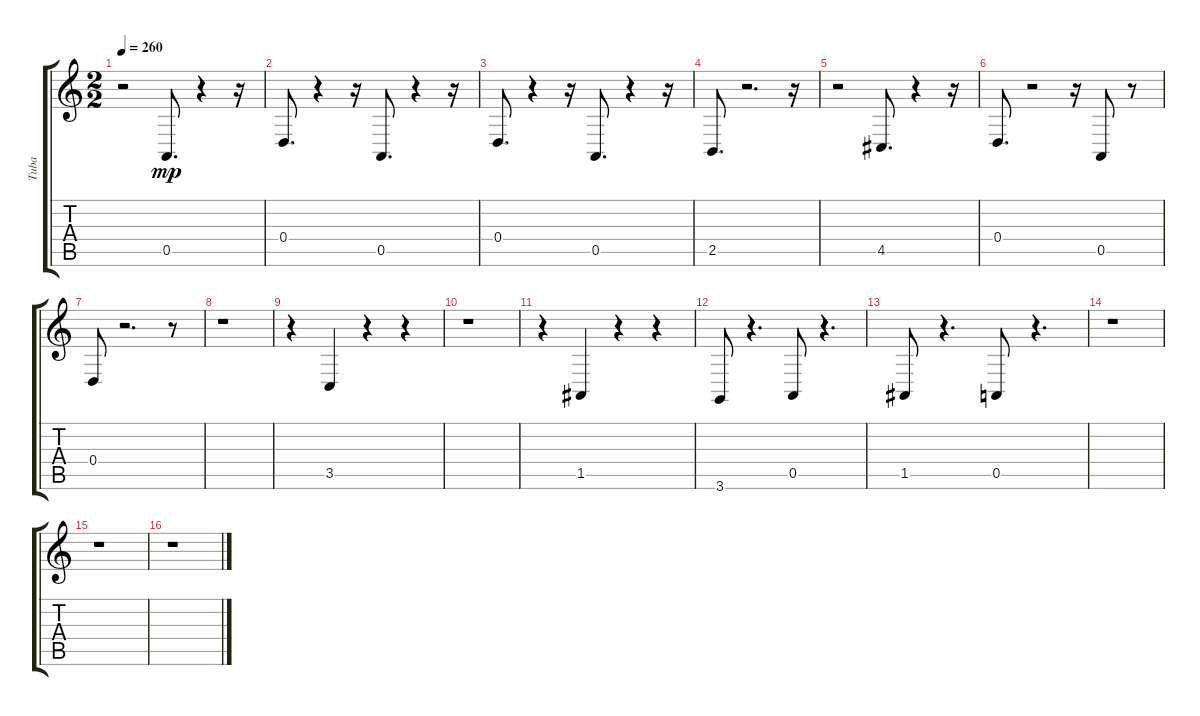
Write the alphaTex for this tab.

\track ("Tuba" "Tuba") {instrument tuba}
\staff {score tabs}
\tuning (E4 B3 G3 D3 A2 E2) {hide}
\ts (2 2)
\tempo 260
\clef g2
\ks c
r.2{dy mf} 0.5.8{d dy mp} r.4 r.16 |
0.4.8{d} r.4 r.16 0.5.8{d} r.4 r.16 |
0.4.8{d} r.4 r.16 0.5.8{d} r.4 r.16 |
2.5.8{d} r.2{d} r.16 |
r.2 4.5.8{d} r.4 r.16 |
0.4.8{d} r.2 r.16 0.5.8 r.8 |
0.4.8 r.2{d} r.8 |
r.1 |
r.4 3.5.4 r.4 r.4 |
r.1 |
r.4 1.5.4 r.4 r.4 |
3.6.8 r.4{d} 0.5.8 r.4{d} |
1.5.8 r.4{d} 0.5.8 r.4{d} |
r.1 |
r.1 |
r.1
